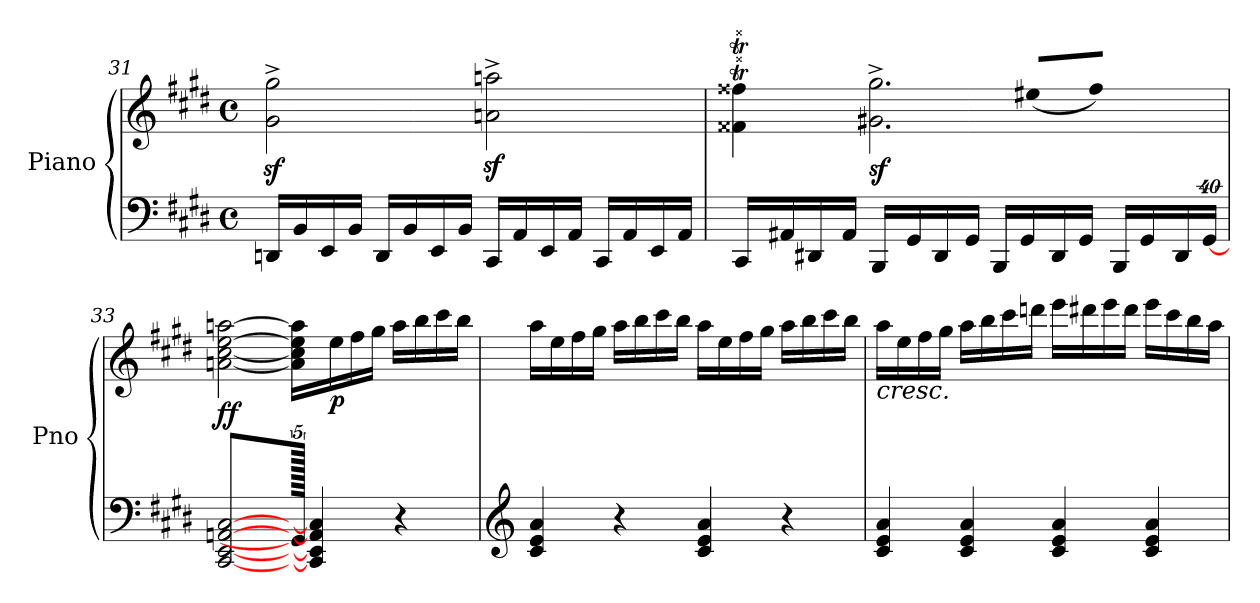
**kern	**kern	**dynam
*part1	*part1	*part1
*staff2	*staff1	*staff1/2
*I"Piano	*	*
*I'Pno	*	*
!!LO:PB:g=z
*clefF4	*clefG2	*
*k[f#c#g#d#]	*k[f#c#g#d#]	*
*M4/4	*M4/4	*
*met(c)	*met(c)	*
=31	=31	=31
16DDn/LL	2g#\z<^ 2gg#\z<^	.
16BB/	.	.
16EE/	.	.
16BB/JJ	.	.
16DD/LL	.	.
16BB/	.	.
16EE/	.	.
16BB/JJ	.	.
16CC#/LL	2an\z<^ 2aan\z<^	.
16AA/	.	.
16EE/	.	.
16AA/JJ	.	.
16CC#/LL	.	.
16AA/	.	.
16EE/	.	.
16AA/JJ	.	.
!!LO:LB:g=z
=32	=32	=32
*	*^	*
*	*	*Xtuplet	*
!	!	!LO:N:vis=8.	!
640ryy	4f##X\T 4ff##X\T	320%11ryy	.
16CC#/LL	.	.	.
.	.	960ryy	.
!	!	!LO:N:vis=16	!
.	.	640%23gg#yy	.
16AA#X/	.	.	.
!	!	!LO:N:vis=16	!
.	.	640%23ff##yy	.
!	!	!LO:N:vis=16	!
.	.	640%23gg#yy	.
16DD#X/	.	.	.
!	!	!LO:N:vis=16	!
.	.	640%23ff##yy	.
!	!	!LO:N:vis=16	!
.	.	(<640%23ee#X/LL	.
16AA#/JJ	.	.	.
!	!	!LO:N:vis=16	!
.	.	640%23ff##/JJ)	.
!	!	!	!LO:DY:b
.	2.g#\^ 2.gg#\^	.	sf
.	.	960%719ryy	.
16BBB/LL	.	.	.
16GG#/	.	.	.
16DD#/	.	.	.
16GG#/JJ	.	.	.
16BBB/LL	.	.	.
16GG#/	.	.	.
16DD#/	.	.	.
16GG#/JJ	.	.	.
16BBB/LL	.	.	.
16GG#/	.	.	.
16DD#/	.	.	.
[640%39GG#/JJ	.	.	.
*	*v	*v	*
=33	=33	=33
!	!	!LO:DY:b
[2CC#/ [2EE/ [2AAn/ [2C#/	[2an\ [2cc#\ [2ee\ [2aan\	ff
640GG#/JJ]	16a\] 16cc#\] 16ee\] 16aa\]LL	.
4CC#/] 4EE/] 4AA/] 4C#/]	.	.
!	!	!LO:DY:b
.	16ee\	p
.	16ff#\	.
.	16gg#\JJ	.
.	16aa\LL	.
4r	.	.
.	16bb\	.
.	16ccc#\	.
.	16bb\JJ	.
.	640ryy	.
!!LO:LB:g=z
=34	=34	=34
*clefG2	*	*
4c#/ 4e/ 4a/	16aa\LL	.
.	16ee\	.
.	16ff#\	.
.	16gg#\JJ	.
4r	16aa\LL	.
.	16bb\	.
.	16ccc#\	.
.	16bb\JJ	.
4c#/ 4e/ 4a/	16aa\LL	.
.	16ee\	.
.	16ff#\	.
.	16gg#\JJ	.
4r	16aa\LL	.
.	16bb\	.
.	16ccc#\	.
.	16bb\JJ	.
!!LO:LB:g=z
=35	=35	=35
!	!LO:TX:b:i:t=cresc.	!
4c#/ 4e/ 4a/	16aa\LL	.
.	16ee\	.
.	16ff#\	.
.	16gg#\JJ	.
4c#/ 4e/ 4a/	16aa\LL	.
.	16bb\	.
.	16ccc#\	.
.	16dddn\JJ	.
4c#/ 4e/ 4a/	16eee\LL	.
.	16ddd#X\	.
.	16eee\	.
.	16ddd#\JJ	.
4c#/ 4e/ 4a/	16eee\LL	.
.	16ccc#\	.
.	16bb\	.
.	16aa\JJ	.
=	=	=
*-	*-	*-
